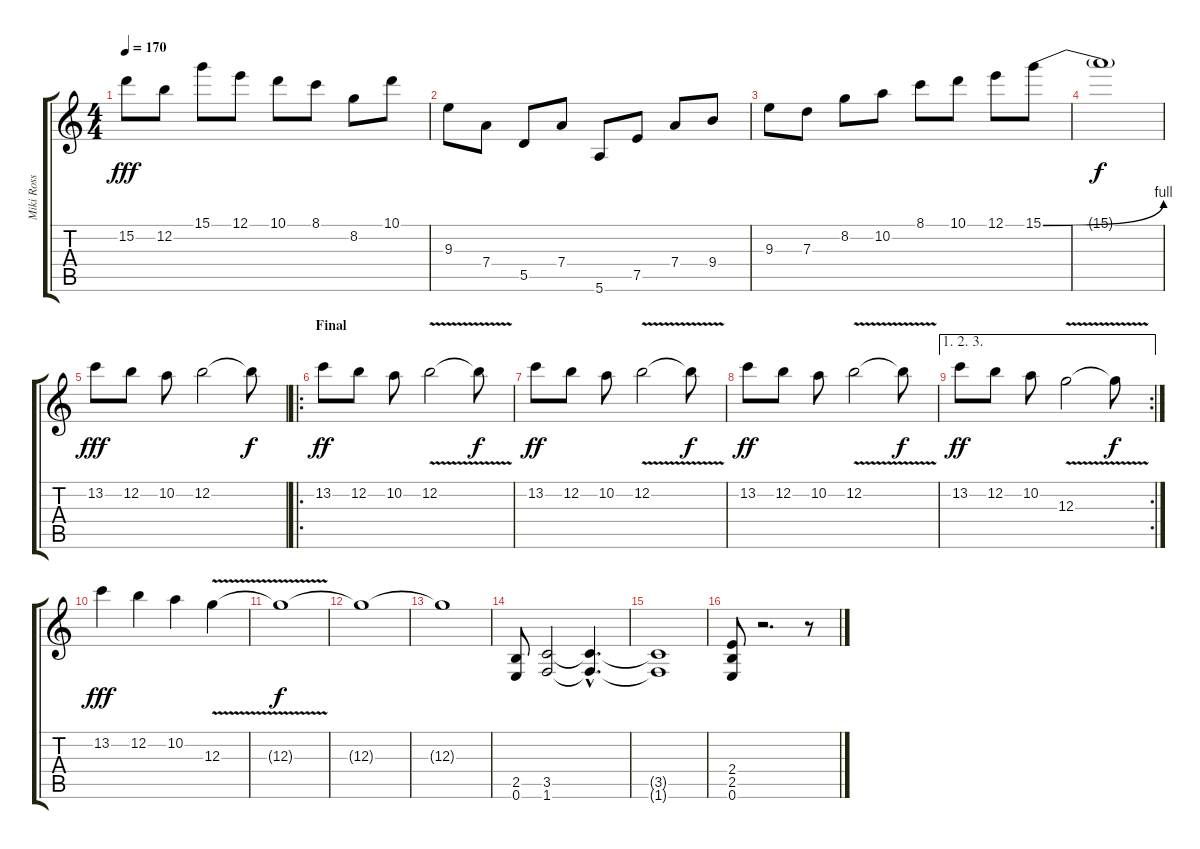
\track ("Miki Ross (Guitarra) 16 años" "Miki Ross ") {instrument overdrivenguitar}
\staff {score tabs}
\tuning (E4 B3 G3 D3 A2 E2) {hide}
\ts (4 4)
\tempo 170
\clef g2
\ks c
15.2.8{dy fff} 12.2.8 15.1.8 12.1.8 10.1.8 8.1.8 8.2.8 10.1.8 |
9.3.8 7.4.8 5.5.8 7.4.8 5.6.8 7.5.8 7.4.8 9.4.8 |
9.3.8 7.3.8 8.2.8 10.2.8 8.1.8 10.1.8 12.1.8 15.1{be (bend 0 0 60 4)}.8 |
15.1{t}.1{dy f} |
13.2.8{dy fff} 12.2.8 10.2.8 12.2.2 12.2{t}.8{dy f} |
\ro
\section ("" "Final")
13.2.8{dy ff} 12.2.8 10.2.8 12.2{v}.2 12.2{t}.8{dy f} |
13.2.8{dy ff} 12.2.8 10.2.8 12.2{v}.2 12.2{t}.8{dy f} |
13.2.8{dy ff} 12.2.8 10.2.8 12.2{v}.2 12.2{t}.8{dy f} |
\ae (1 2 3)
\rc 2
13.2.8{dy ff} 12.2.8 10.2.8 12.3{v}.2 12.3{t}.8{dy f} |
13.2.4{dy fff} 12.2.4 10.2.4 12.3{v}.4 |
12.3{t}.1{dy f} |
12.3{t}.1 |
12.3{t}.1 |
(2.5 0.6).8 (3.5 1.6).2 (3.5{hac t} 1.6{hac t}).4{d} |
(3.5{t} 1.6{t}).1 |
(2.4 2.5 0.6).8 r.2{d} r.8
